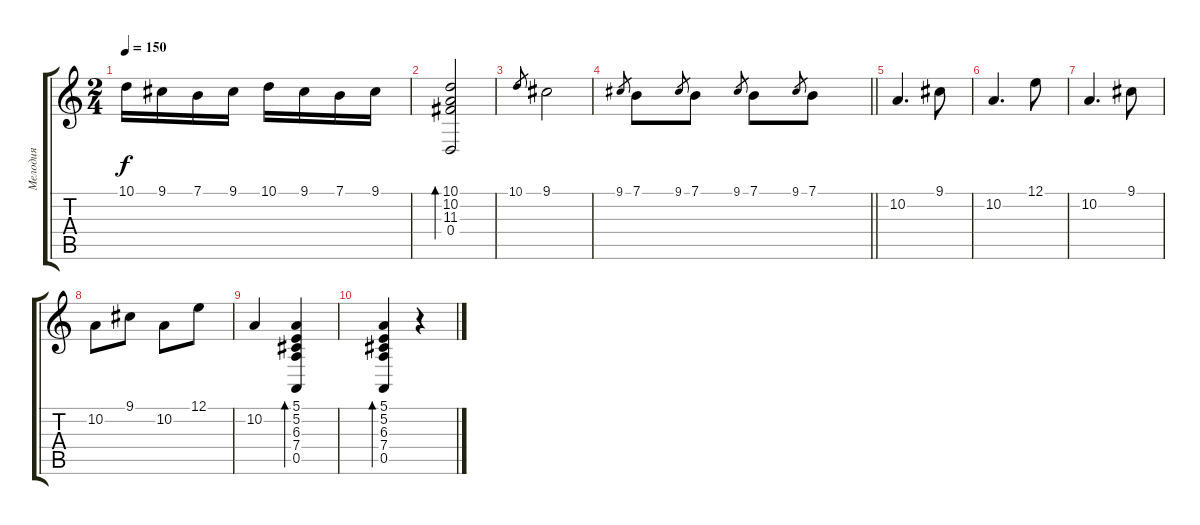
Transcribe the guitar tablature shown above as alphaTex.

\track ("Мелодия" "Мелодия") {instrument churchorgan}
\staff {score tabs}
\tuning (E4 B3 G3 D3 A2 E2) {hide}
\ts (2 4)
\tempo 150
\clef g2
\ks c
10.1.16{dy f} 9.1.16 7.1.16 9.1.16 10.1.16 9.1.16 7.1.16 9.1.16 |
(10.1 10.2 11.3 0.4).2{bd 480} |
10.1.8{gr} 9.1.2 |
\barLineRight lightlight
9.1.8{gr} 7.1.8 9.1.8{gr} 7.1.8 9.1.8{gr} 7.1.8 9.1.8{gr} 7.1.8 |
10.2.4{d} 9.1.8 |
10.2.4{d} 12.1.8 |
10.2.4{d} 9.1.8 |
10.2.8 9.1.8 10.2.8 12.1.8 |
10.2.4 (5.1 5.2 6.3 7.4 0.5).4{bd 120} |
(5.1 5.2 6.3 7.4 0.5).4{bd 120} r.4
